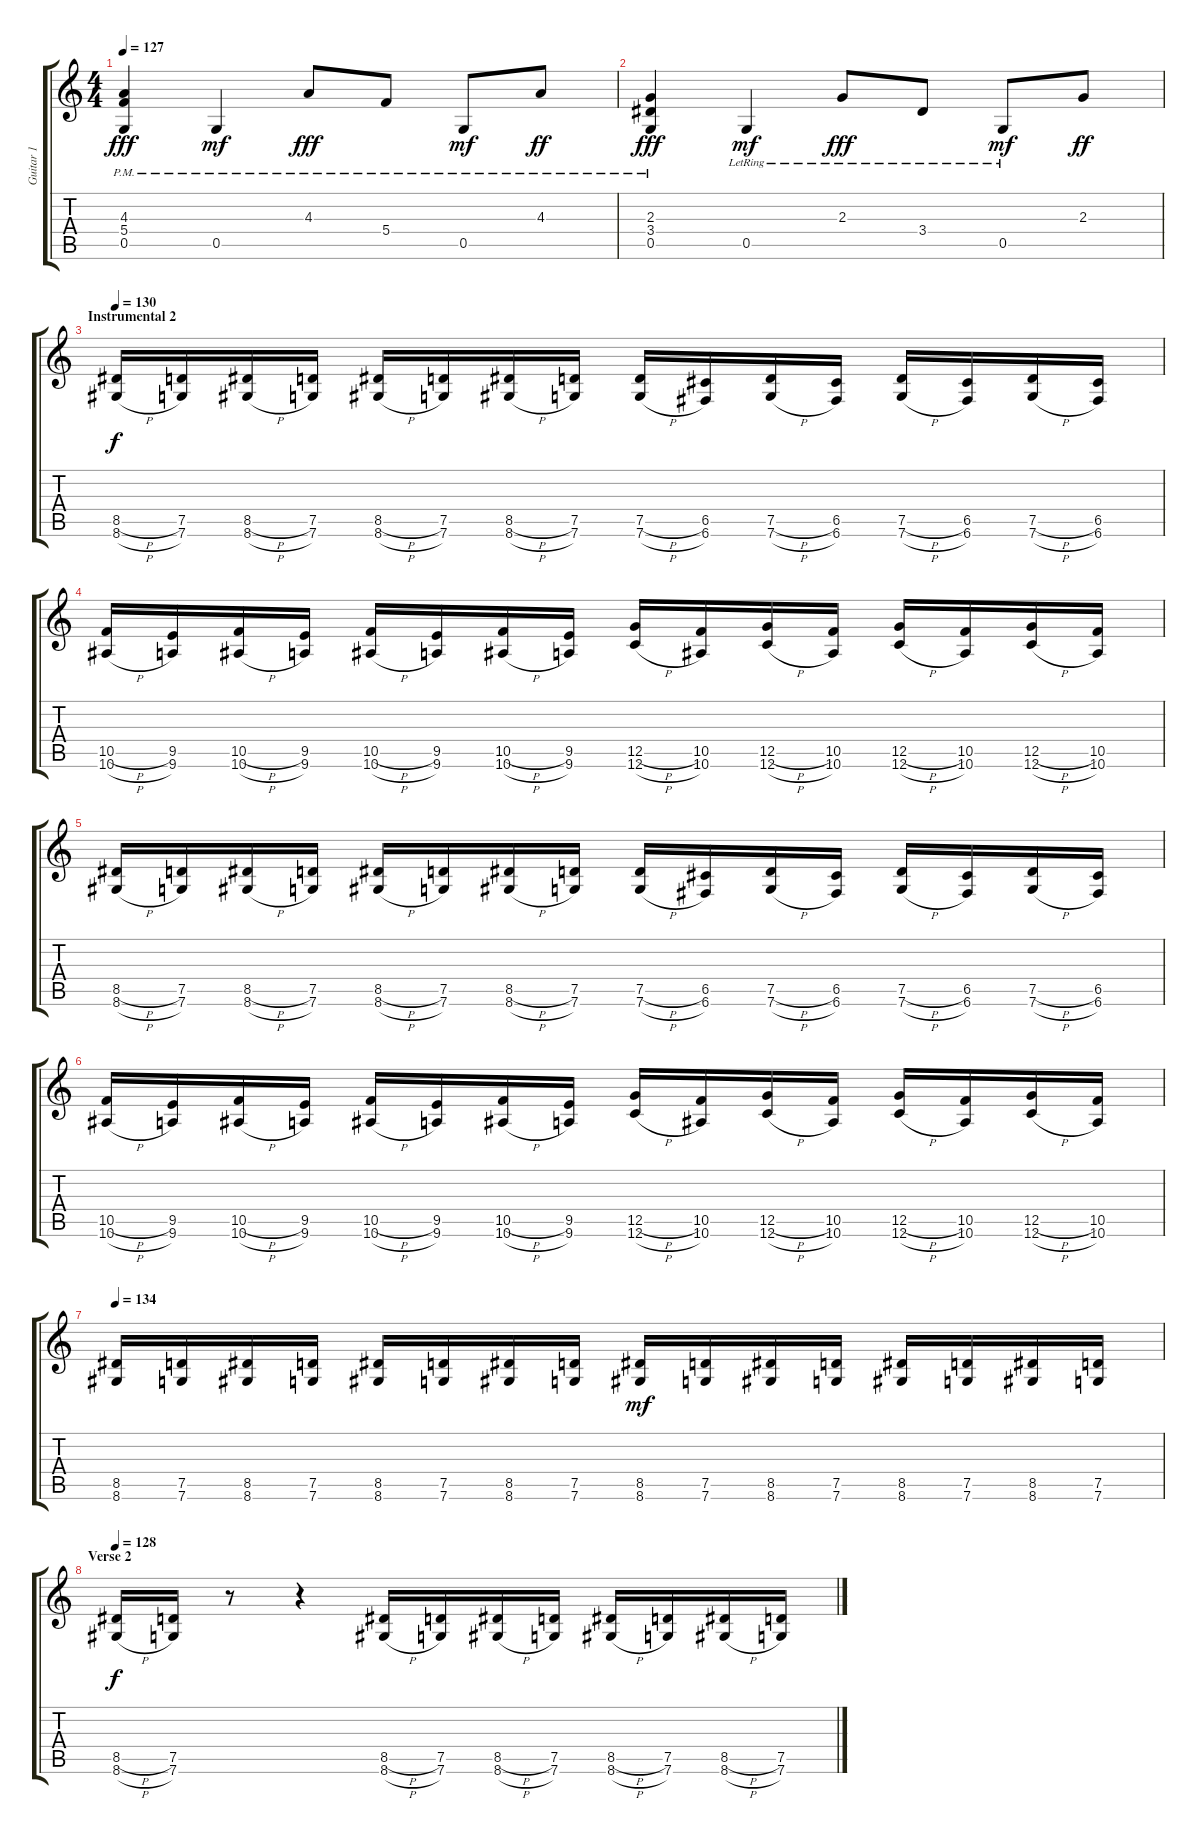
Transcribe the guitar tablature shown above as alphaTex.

\track ("Guitar 1" "Guitar 1") {instrument distortionguitar}
\staff {score tabs}
\tuning (D4 A3 F3 C3 G2 C2) {hide}
\ts (4 4)
\tempo 127
\clef g2
\ks c
(4.3{pm} 5.4{pm} 0.5{pm}).4{dy fff} 0.5{pm}.4{dy mf} 4.3{pm}.8{dy fff} 5.4{pm}.8 0.5{pm}.8{dy mf} 4.3{pm}.8{dy ff} |
(2.3{pm} 3.4{pm} 0.5{pm}).4{dy fff} 0.5{lr}.4{dy mf} 2.3{lr}.8{dy fff} 3.4{lr}.8 0.5{lr}.8{dy mf} 2.3.8{dy ff} |
\section ("" "Instrumental 2")
\tempo 130
(8.5{h} 8.6{h}).16{dy f} (7.5 7.6).16 (8.5{h} 8.6{h}).16 (7.5 7.6).16 (8.5{h} 8.6{h}).16 (7.5 7.6).16 (8.5{h} 8.6{h}).16 (7.5 7.6).16 (7.5{h} 7.6{h}).16 (6.5 6.6).16 (7.5{h} 7.6{h}).16 (6.5 6.6).16 (7.5{h} 7.6{h}).16 (6.5 6.6).16 (7.5{h} 7.6{h}).16 (6.5 6.6).16 |
(10.5{h} 10.6{h}).16 (9.5 9.6).16 (10.5{h} 10.6{h}).16 (9.5 9.6).16 (10.5{h} 10.6{h}).16 (9.5 9.6).16 (10.5{h} 10.6{h}).16 (9.5 9.6).16 (12.5{h} 12.6{h}).16 (10.5 10.6).16 (12.5{h} 12.6{h}).16 (10.5 10.6).16 (12.5{h} 12.6{h}).16 (10.5 10.6).16 (12.5{h} 12.6{h}).16 (10.5 10.6).16 |
(8.5{h} 8.6{h}).16 (7.5 7.6).16 (8.5{h} 8.6{h}).16 (7.5 7.6).16 (8.5{h} 8.6{h}).16 (7.5 7.6).16 (8.5{h} 8.6{h}).16 (7.5 7.6).16 (7.5{h} 7.6{h}).16 (6.5 6.6).16 (7.5{h} 7.6{h}).16 (6.5 6.6).16 (7.5{h} 7.6{h}).16 (6.5 6.6).16 (7.5{h} 7.6{h}).16 (6.5 6.6).16 |
(10.5{h} 10.6{h}).16 (9.5 9.6).16 (10.5{h} 10.6{h}).16 (9.5 9.6).16 (10.5{h} 10.6{h}).16 (9.5 9.6).16 (10.5{h} 10.6{h}).16 (9.5 9.6).16 (12.5{h} 12.6{h}).16 (10.5 10.6).16 (12.5{h} 12.6{h}).16 (10.5 10.6).16 (12.5{h} 12.6{h}).16 (10.5 10.6).16 (12.5{h} 12.6{h}).16 (10.5 10.6).16 |
\tempo 134
(8.5 8.6).16 (7.5 7.6).16 (8.5 8.6).16 (7.5 7.6).16 (8.5 8.6).16 (7.5 7.6).16 (8.5 8.6).16 (7.5 7.6).16 (8.5 8.6).16{dy mf} (7.5 7.6).16 (8.5 8.6).16 (7.5 7.6).16 (8.5 8.6).16 (7.5 7.6).16 (8.5 8.6).16 (7.5 7.6).16 |
\section ("" "Verse 2")
\tempo 128
(8.5{h} 8.6{h}).16{dy f} (7.5 7.6).16 r.8 r.4 (8.5{h} 8.6{h}).16 (7.5 7.6).16 (8.5{h} 8.6{h}).16 (7.5 7.6).16 (8.5{h} 8.6{h}).16 (7.5 7.6).16 (8.5{h} 8.6{h}).16 (7.5 7.6).16
